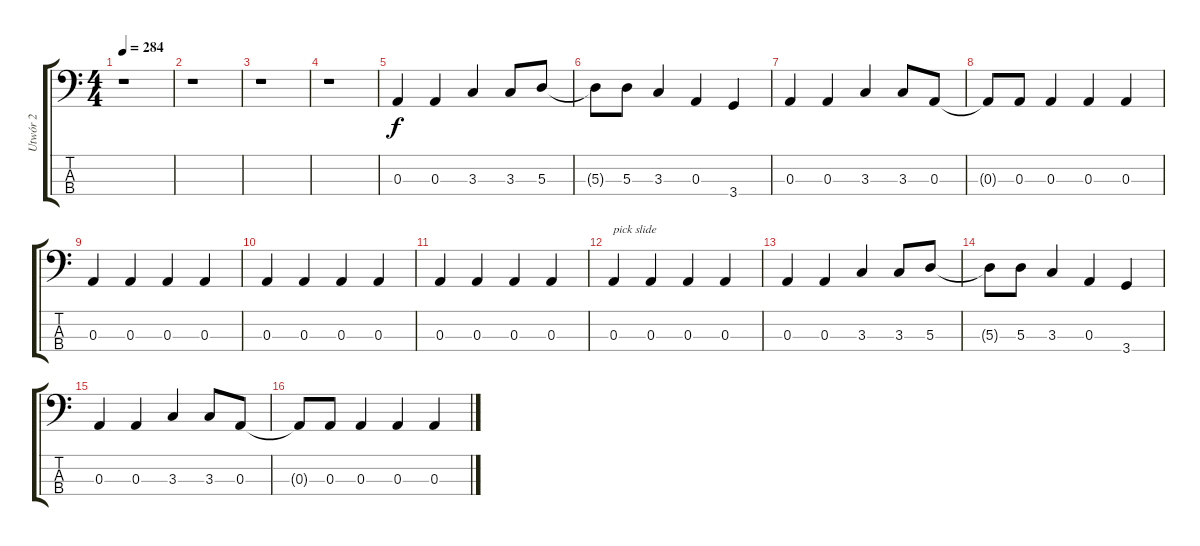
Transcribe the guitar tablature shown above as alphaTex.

\track ("Utwór 2" "Utwór 2") {instrument electricbassfinger}
\staff {score tabs}
\tuning (G2 D2 A1 E1) {hide}
\ts (4 4)
\tempo 284
\clef f4
\ks c
r.1{dy f} |
r.1 |
r.1 |
r.1 |
0.3.4 0.3.4 3.3.4 3.3.8 5.3.8 |
5.3{t}.8 5.3.8 3.3.4 0.3.4 3.4.4 |
0.3.4 0.3.4 3.3.4 3.3.8 0.3.8 |
0.3{t}.8 0.3.8 0.3.4 0.3.4 0.3.4 |
0.3.4 0.3.4 0.3.4 0.3.4 |
0.3.4 0.3.4 0.3.4 0.3.4 |
0.3.4 0.3.4 0.3.4 0.3.4 |
0.3.4{txt "pick slide"} 0.3.4 0.3.4 0.3.4 |
0.3.4 0.3.4 3.3.4 3.3.8 5.3.8 |
5.3{t}.8 5.3.8 3.3.4 0.3.4 3.4.4 |
0.3.4 0.3.4 3.3.4 3.3.8 0.3.8 |
0.3{t}.8 0.3.8 0.3.4 0.3.4 0.3.4
